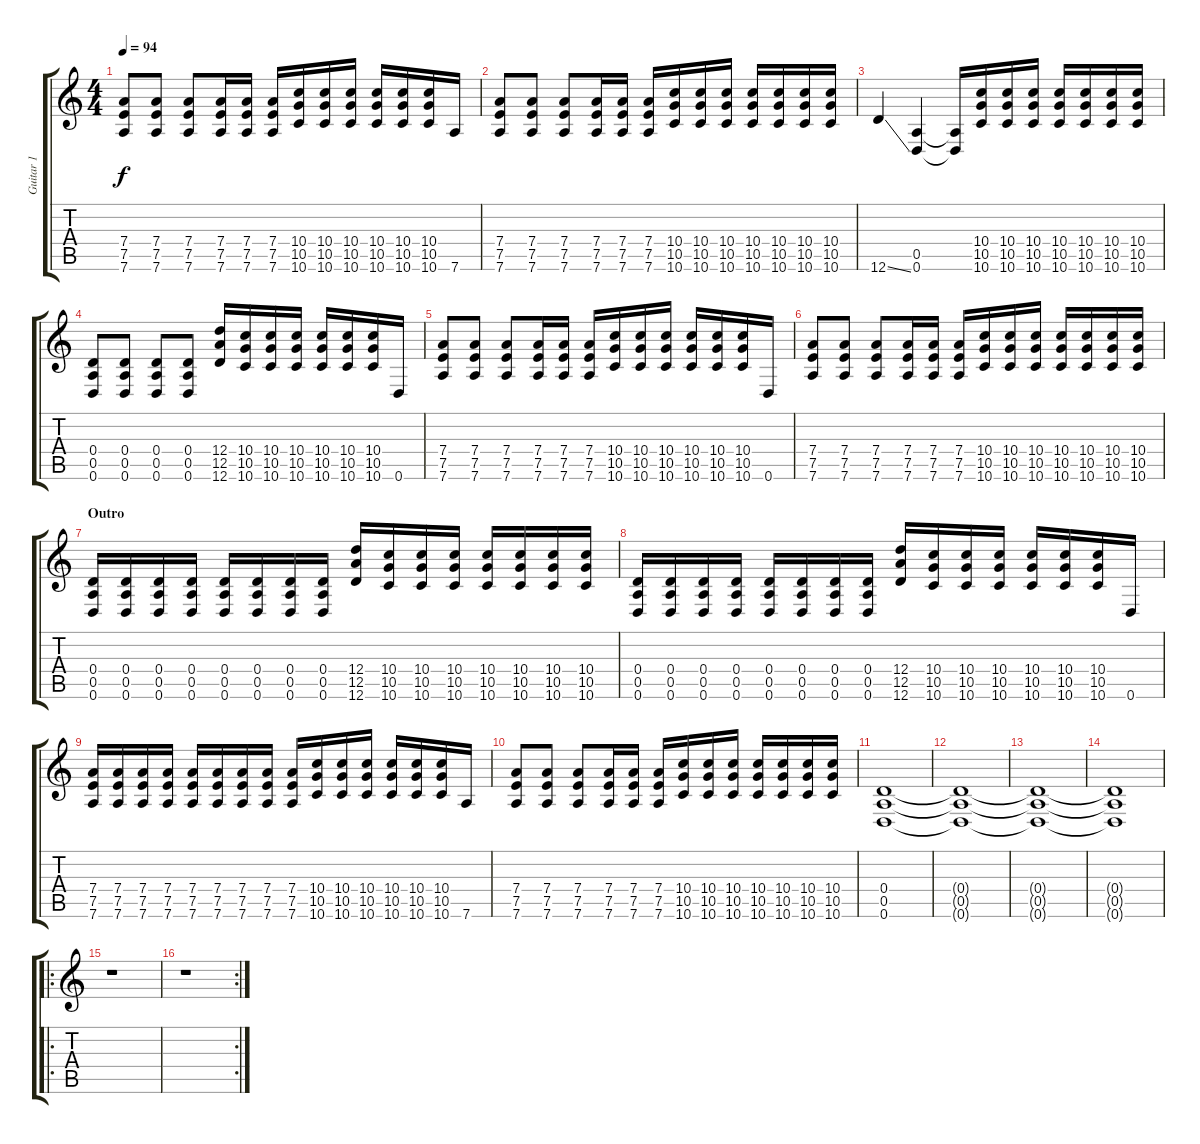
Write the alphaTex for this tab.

\track ("Guitar 1" "Guitar 1") {instrument overdrivenguitar}
\staff {score tabs}
\tuning (E4 B3 G3 D3 A2 D2) {hide}
\ts (4 4)
\tempo 94
\clef g2
\ks c
(7.4 7.5 7.6).8{dy f} (7.4 7.5 7.6).8 (7.4 7.5 7.6).8 (7.4 7.5 7.6).16 (7.4 7.5 7.6).16 (7.4 7.5 7.6).16 (10.4 10.5 10.6).16 (10.4 10.5 10.6).16 (10.4 10.5 10.6).16 (10.4 10.5 10.6).16 (10.4 10.5 10.6).16 (10.4 10.5 10.6).16 7.6.16 |
(7.4 7.5 7.6).8 (7.4 7.5 7.6).8 (7.4 7.5 7.6).8 (7.4 7.5 7.6).16 (7.4 7.5 7.6).16 (7.4 7.5 7.6).16 (10.4 10.5 10.6).16 (10.4 10.5 10.6).16 (10.4 10.5 10.6).16 (10.4 10.5 10.6).16 (10.4 10.5 10.6).16 (10.4 10.5 10.6).16 (10.4 10.5 10.6).16 |
12.6{ss}.4 (0.5 0.6).4 (0.5{t} 0.6{t}).16 (10.4 10.5 10.6).16 (10.4 10.5 10.6).16 (10.4 10.5 10.6).16 (10.4 10.5 10.6).16 (10.4 10.5 10.6).16 (10.4 10.5 10.6).16 (10.4 10.5 10.6).16 |
(0.4 0.5 0.6).8 (0.4 0.5 0.6).8 (0.4 0.5 0.6).8 (0.4 0.5 0.6).8 (12.4 12.5 12.6).16 (10.4 10.5 10.6).16 (10.4 10.5 10.6).16 (10.4 10.5 10.6).16 (10.4 10.5 10.6).16 (10.4 10.5 10.6).16 (10.4 10.5 10.6).16 0.6.16 |
(7.4 7.5 7.6).8 (7.4 7.5 7.6).8 (7.4 7.5 7.6).8 (7.4 7.5 7.6).16 (7.4 7.5 7.6).16 (7.4 7.5 7.6).16 (10.4 10.5 10.6).16 (10.4 10.5 10.6).16 (10.4 10.5 10.6).16 (10.4 10.5 10.6).16 (10.4 10.5 10.6).16 (10.4 10.5 10.6).16 0.6.16 |
(7.4 7.5 7.6).8 (7.4 7.5 7.6).8 (7.4 7.5 7.6).8 (7.4 7.5 7.6).16 (7.4 7.5 7.6).16 (7.4 7.5 7.6).16 (10.4 10.5 10.6).16 (10.4 10.5 10.6).16 (10.4 10.5 10.6).16 (10.4 10.5 10.6).16 (10.4 10.5 10.6).16 (10.4 10.5 10.6).16 (10.4 10.5 10.6).16 |
\section ("" "Outro")
(0.4 0.5 0.6).16 (0.4 0.5 0.6).16 (0.4 0.5 0.6).16 (0.4 0.5 0.6).16 (0.4 0.5 0.6).16 (0.4 0.5 0.6).16 (0.4 0.5 0.6).16 (0.4 0.5 0.6).16 (12.4 12.5 12.6).16 (10.4 10.5 10.6).16 (10.4 10.5 10.6).16 (10.4 10.5 10.6).16 (10.4 10.5 10.6).16 (10.4 10.5 10.6).16 (10.4 10.5 10.6).16 (10.4 10.5 10.6).16 |
(0.4 0.5 0.6).16 (0.4 0.5 0.6).16 (0.4 0.5 0.6).16 (0.4 0.5 0.6).16 (0.4 0.5 0.6).16 (0.4 0.5 0.6).16 (0.4 0.5 0.6).16 (0.4 0.5 0.6).16 (12.4 12.5 12.6).16 (10.4 10.5 10.6).16 (10.4 10.5 10.6).16 (10.4 10.5 10.6).16 (10.4 10.5 10.6).16 (10.4 10.5 10.6).16 (10.4 10.5 10.6).16 0.6.16 |
(7.4 7.5 7.6).16 (7.4 7.5 7.6).16 (7.4 7.5 7.6).16 (7.4 7.5 7.6).16 (7.4 7.5 7.6).16 (7.4 7.5 7.6).16 (7.4 7.5 7.6).16 (7.4 7.5 7.6).16 (7.4 7.5 7.6).16 (10.4 10.5 10.6).16 (10.4 10.5 10.6).16 (10.4 10.5 10.6).16 (10.4 10.5 10.6).16 (10.4 10.5 10.6).16 (10.4 10.5 10.6).16 7.6.16 |
(7.4 7.5 7.6).8 (7.4 7.5 7.6).8 (7.4 7.5 7.6).8 (7.4 7.5 7.6).16 (7.4 7.5 7.6).16 (7.4 7.5 7.6).16 (10.4 10.5 10.6).16 (10.4 10.5 10.6).16 (10.4 10.5 10.6).16 (10.4 10.5 10.6).16 (10.4 10.5 10.6).16 (10.4 10.5 10.6).16 (10.4 10.5 10.6).16 |
(0.4 0.5 0.6).1 |
(0.4{t} 0.5{t} 0.6{t}).1 |
(0.4{t} 0.5{t} 0.6{t}).1{volume 0} |
(0.4{t} 0.5{t} 0.6{t}).1 |
\ro
r.1 |
\rc 2
r.1
